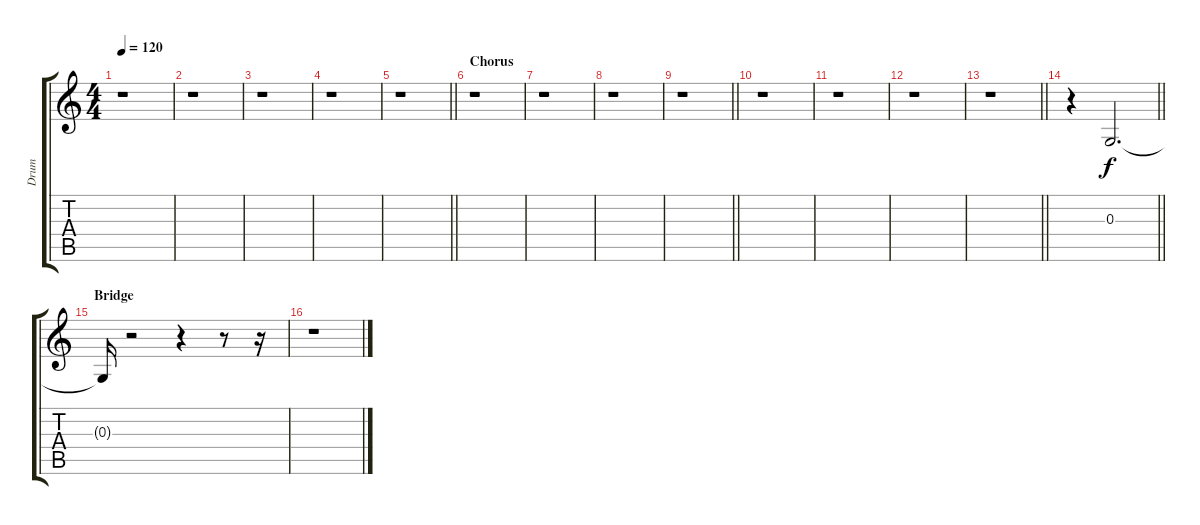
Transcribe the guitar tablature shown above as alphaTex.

\track ("Drum" "Drum") {instrument reversecymbal}
\staff {score tabs}
\tuning (E4 B3 G3 D3 A2 E2) {hide}
\ts (4 4)
\tempo 120
\clef g2
\ks c
r.1{dy f} |
r.1 |
r.1 |
r.1 |
\barLineRight lightlight
r.1 |
\section ("" "Chorus")
r.1 |
r.1 |
r.1 |
\barLineRight lightlight
r.1 |
r.1 |
r.1 |
r.1 |
\barLineRight lightlight
r.1 |
\barLineRight lightlight
r.4 0.3.2{d} |
\section ("" "Bridge")
0.3{t}.16 r.2 r.4 r.8 r.16 |
r.1
